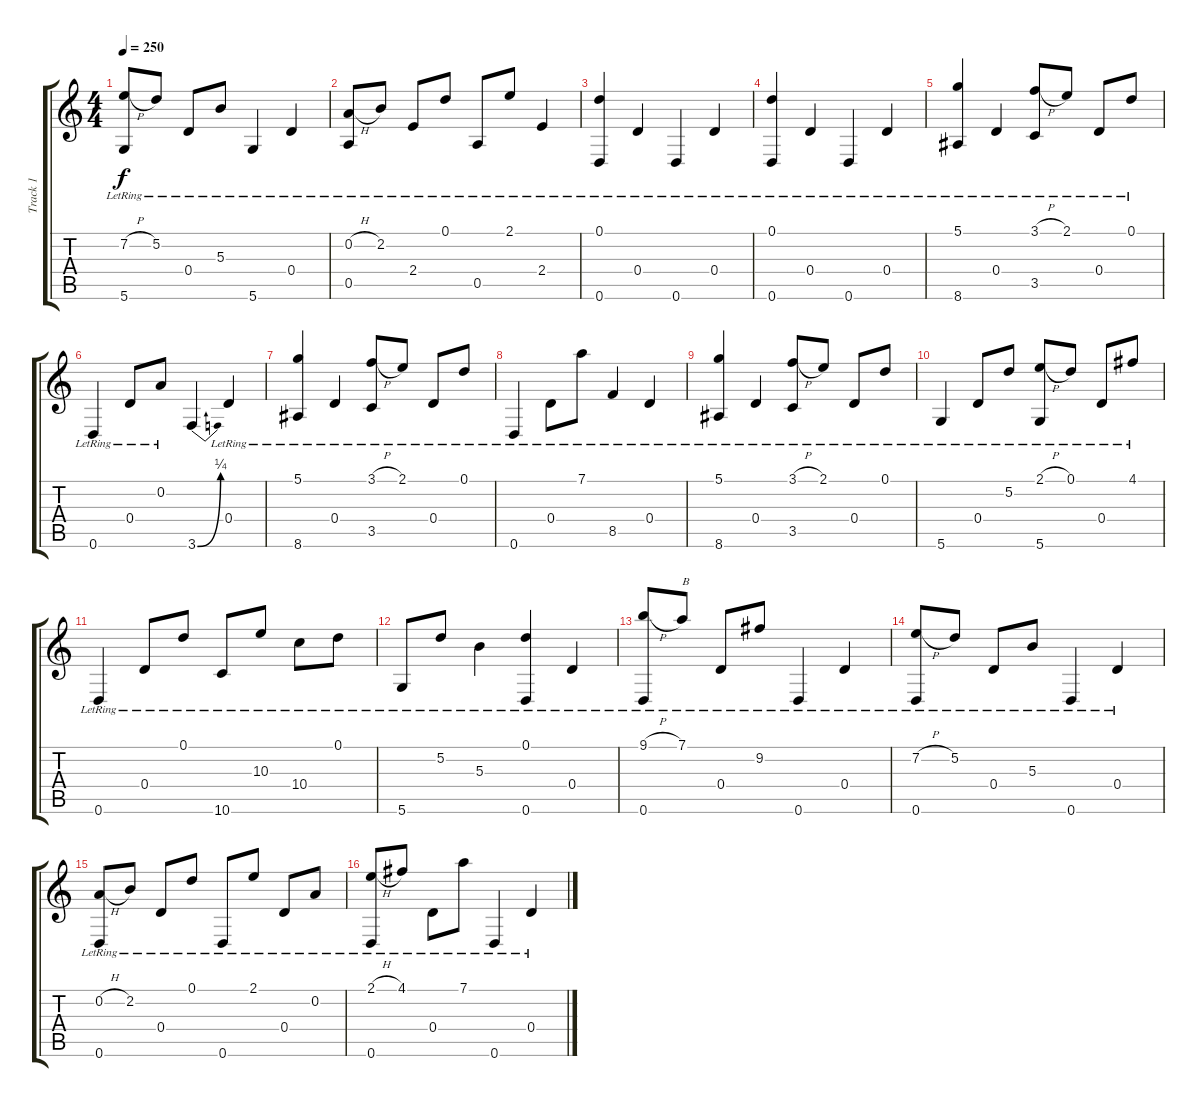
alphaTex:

\track ("Track 1" "Track 1") {instrument acousticguitarsteel}
\staff {score tabs}
\tuning (D4 A3 Gb3 D3 A2 D2) {hide}
\ts (4 4)
\tempo 250
\clef g2
\ks c
(7.2{h} 5.6{lr}).8{dy f} 5.2{lr}.8 0.4{lr}.8 5.3{lr}.8 5.6{lr}.4 0.4{lr}.4 |
(0.2{h} 0.5{lr}).8 2.2{lr}.8 2.4{lr}.8 0.1{lr}.8 0.5{lr}.8 2.1{lr}.8 2.4{lr}.4 |
(0.1{lr} 0.6{lr}).4 0.4{lr}.4 0.6{lr}.4 0.4{lr}.4 |
(0.1{lr} 0.6{lr}).4 0.4{lr}.4 0.6{lr}.4 0.4{lr}.4 |
(5.1{lr} 8.6{lr}).4 0.4{lr}.4 (3.1{h} 3.5{lr}).8 2.1{lr}.8 0.4{lr}.8 0.1{lr}.8 |
0.6{lr}.4 0.4{lr}.8 0.2{lr}.8 3.6{be (bend 0 0 60 1)}.4 0.4{lr}.4 |
(5.1{lr} 8.6{lr}).4 0.4{lr}.4 (3.1{h} 3.5{lr}).8 2.1{lr}.8 0.4{lr}.8 0.1{lr}.8 |
0.6{lr}.4 0.4{lr}.8 7.1{lr}.8 8.5{lr}.4 0.4{lr}.4 |
(5.1{lr} 8.6{lr}).4 0.4{lr}.4 (3.1{h} 3.5{lr}).8 2.1{lr}.8 0.4{lr}.8 0.1{lr}.8 |
5.6{lr}.4 0.4{lr}.8 5.2{lr}.8 (2.1{h} 5.6{lr}).8 0.1{lr}.8 0.4{lr}.8 4.1{lr}.8 |
0.6{lr}.4 0.4{lr}.8 0.1{lr}.8 10.6{lr}.8 10.3{lr}.8 10.4{lr}.8 0.1{lr}.8 |
5.6{lr}.8 5.2{lr}.8 5.3{lr}.4 (0.1{lr} 0.6{lr}).4 0.4{lr}.4 |
(9.1{h} 0.6{lr}).8 7.1{lr}.8{txt "B"} 0.4{lr}.8 9.2{lr}.8 0.6{lr}.4 0.4{lr}.4 |
(7.2{h} 0.6{lr}).8 5.2{lr}.8 0.4{lr}.8 5.3{lr}.8 0.6{lr}.4 0.4{lr}.4 |
(0.2{h} 0.6{lr}).8 2.2{lr}.8 0.4{lr}.8 0.1{lr}.8 0.6{lr}.8 2.1{lr}.8 0.4{lr}.8 0.2{lr}.8 |
(2.1{h} 0.6{lr}).8 4.1{lr}.8 0.4{lr}.8 7.1{lr}.8 0.6{lr}.4 0.4{lr}.4
